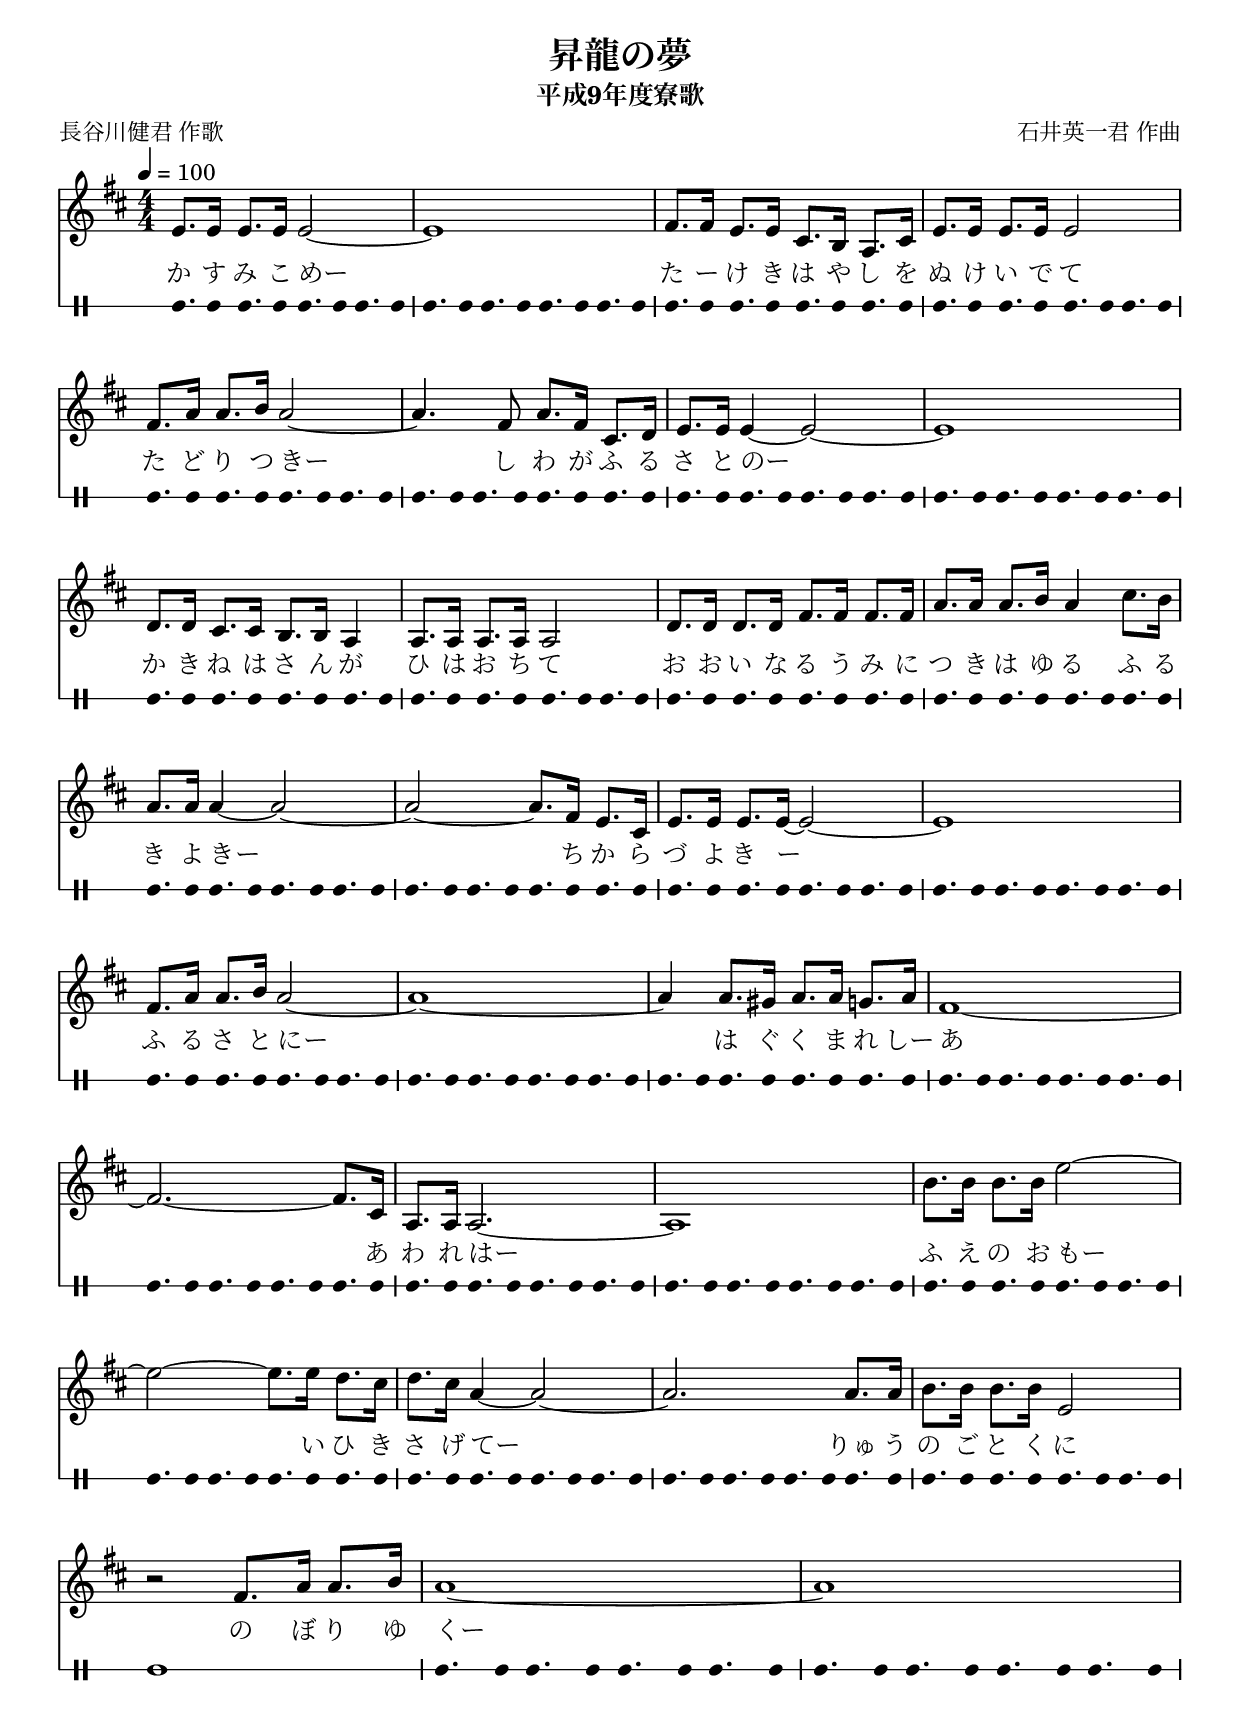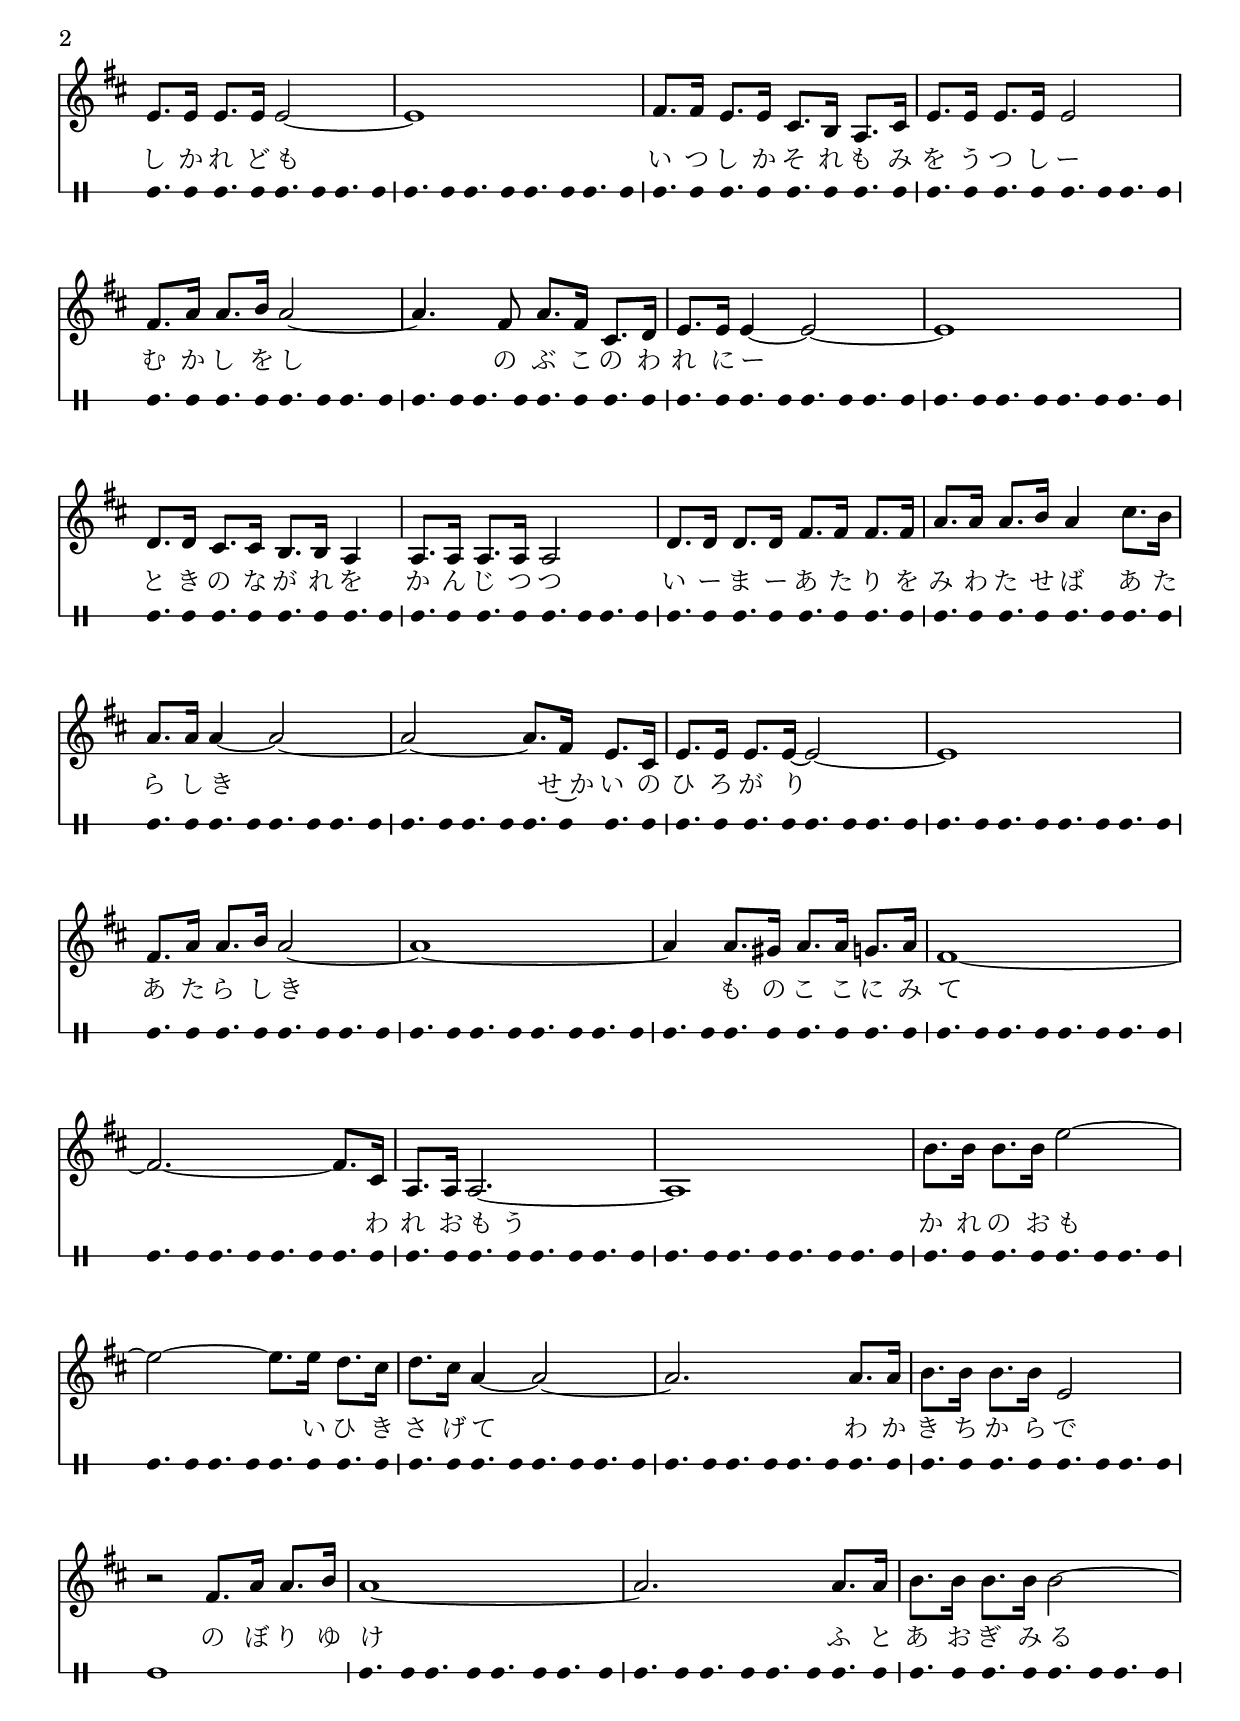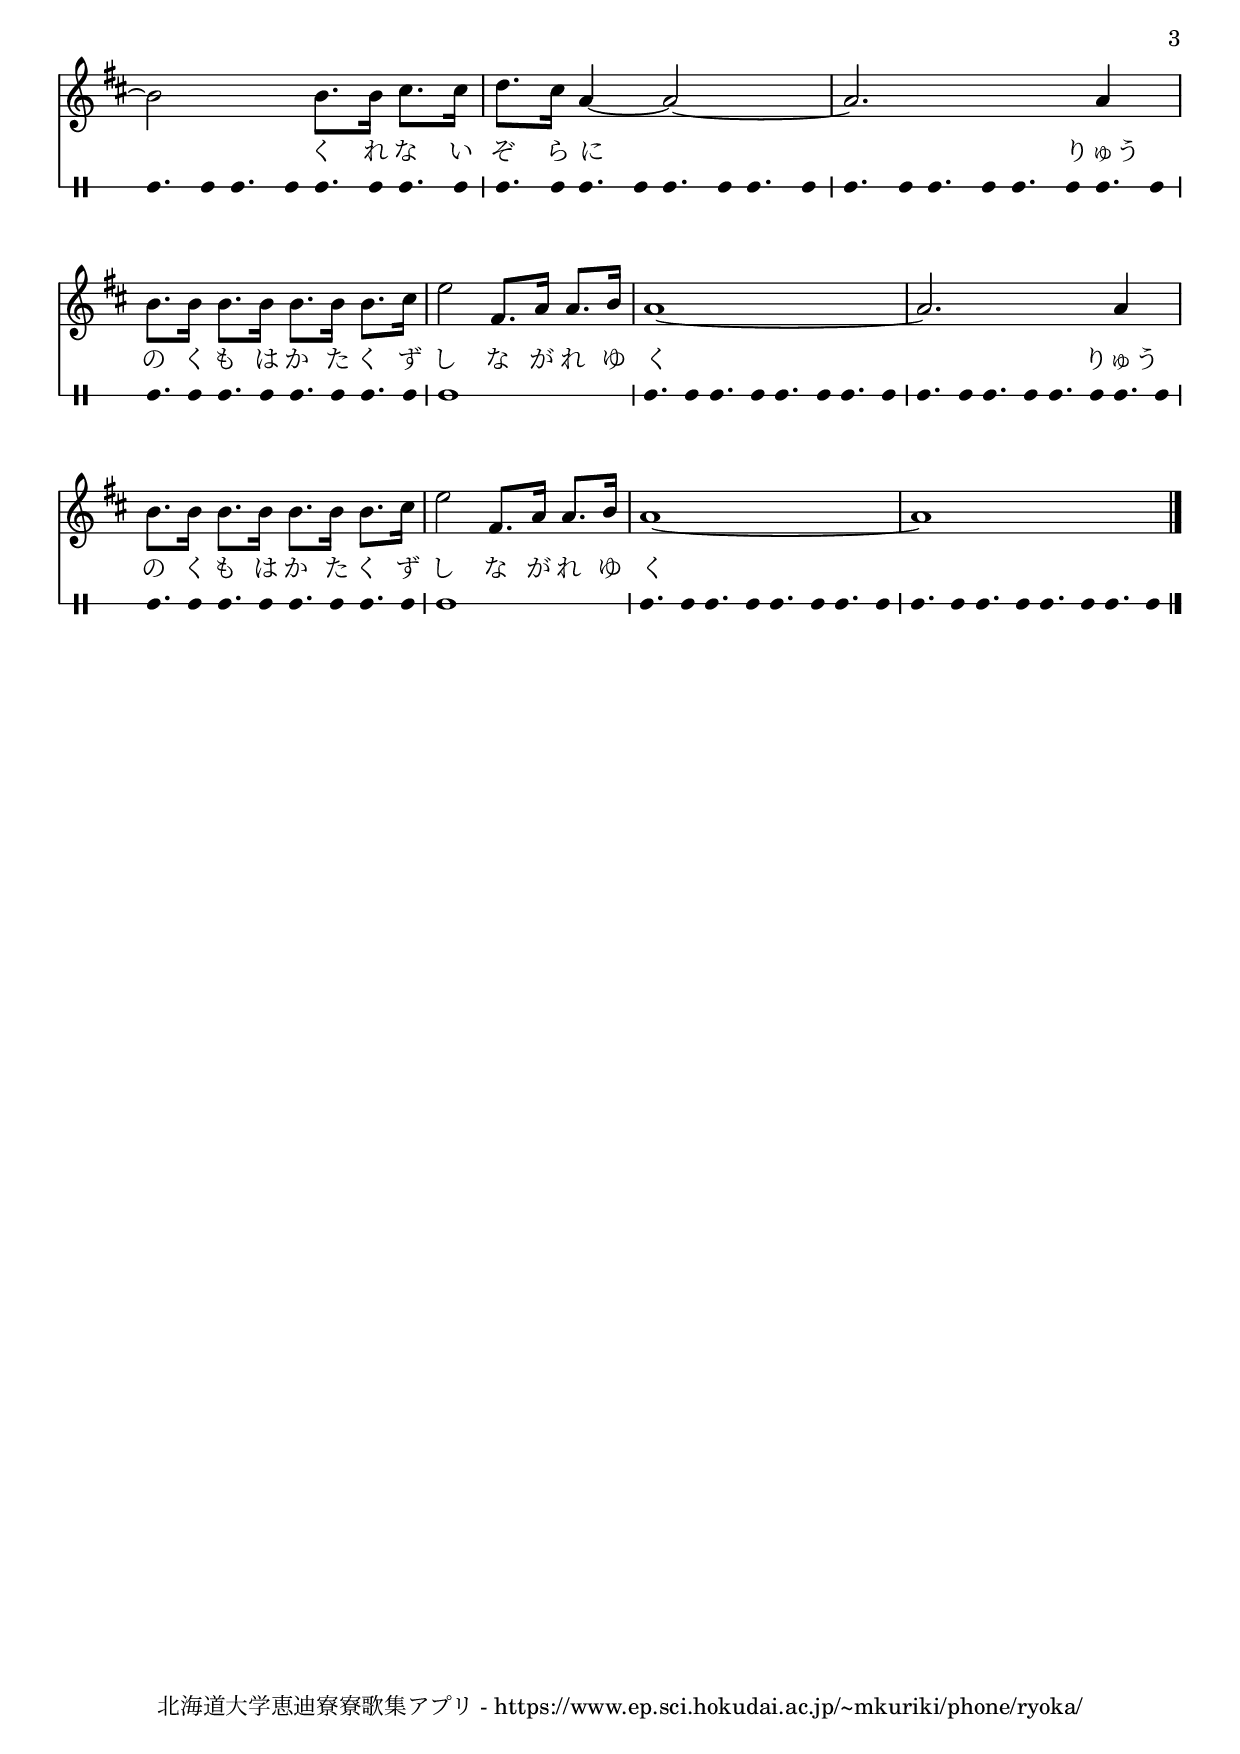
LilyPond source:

\version "2.18.2"

\paper {indent = 0}

\header {
  title = "昇龍の夢"
  subtitle = "平成9年度寮歌"
  composer = "石井英一君 作曲"
  poet = "長谷川健君 作歌"
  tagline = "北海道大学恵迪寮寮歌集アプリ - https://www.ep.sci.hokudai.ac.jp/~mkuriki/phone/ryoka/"
}


melody = \relative c'{
  \tempo 4 = 100
  \autoBeamOn
  \numericTimeSignature
  \override BreathingSign.text = \markup { \musicglyph #"scripts.upedaltoe" } % ブレスの記号指定
  \key d \major 
  \time 4/4 
  e8. e16 e8. e16 e2~ | 
  e1 | 
  fis8. fis16 e8. e16 cis8. b16 a8. cis16 | 
  e8. e16 e8. e16 e2 | \break
  fis8. a16 a8. b16 a2~ | 
  a4. fis8 a8. fis16 cis8. d16 | 
  e8. e16 e4~ e2~ | 
  e1 | \break
  d8. d16 cis8. cis16 b8.b16 a4 | 
  a8. a16 a8. a16 a2 | 
  d8. d16 d8. d16 fis8. fis16 fis8. fis16 | 
  a8. a16 a8. b16 a4 cis8. b16 | \break
  a8. a16 a4~ a2~ | 
  a2~ a8. fis16 e8. cis16 | 
  e8. e16 e8. e16~ e2~ | 
  e1 | \break
  fis8. a16 a8. b16a2~ | 
  a1~ | 
  a4 a8. gis16 a8. a16 g8. a16 | 
  fis1~ | \break
  fis2.~ fis8. cis16 | 
  a8. a16 a2.~ | 
  a1 | 
  b'8. b16 b8. b16 e2~ | \break
  e2~ e8. e16 d8. cis16 | 
  d8. cis16 a4~ a2~ | 
  a2. a8. a16 | 
  b8. b16 b8. b16 e,2 | \break
  r2 fis8. a16 a8. b16 | 
  a1~ | 
  a | \break
  %
  % ここから繰り返し
  %
  e8. e16 e8. e16 e2~ | 
  e1 | 
  fis8. fis16 e8. e16 cis8. b16 a8. cis16 | 
  e8. e16 e8. e16 e2 | \break
  fis8. a16 a8. b16 a2~ | 
  a4. fis8 a8. fis16 cis8. d16 | 
  e8. e16 e4~ e2~ | 
  e1 | \break
  d8. d16 cis8. cis16 b8.b16 a4 | 
  a8. a16 a8. a16 a2 | 
  d8. d16 d8. d16 fis8. fis16 fis8. fis16 | 
  a8. a16 a8. b16 a4 cis8. b16 | \break
  a8. a16 a4~ a2~ | 
  a2~ a8. fis16 e8. cis16 | 
  e8. e16 e8. e16~ e2~ | 
  e1 | \break
  fis8. a16 a8. b16a2~ | 
  a1~ | 
  a4 a8. gis16 a8. a16 g8. a16 | 
  fis1~ | \break
  fis2.~ fis8. cis16 | 
  a8. a16 a2.~ | 
  a1 | 
  b'8. b16 b8. b16 e2~ | \break
  e2~ e8. e16 d8. cis16 | 
  d8. cis16 a4~ a2~ | 
  a2. a8. a16 | 
  b8. b16 b8. b16 e,2 | \break
  r2 fis8. a16 a8. b16 | 
  a1~ | 
  a2. a8. a16 | 
  b8. b16 b8. b16 b2~ |
  b2 b8. b16 cis8. cis 16 | 
  d8. cis16 a4~ a2~ | 
  a2. a4 | \break
  b8. b16 b8. b16 b8. b16 b8. cis16 | 
  e2 fis,8. a16 a8. b16 | 
  a1~ | 
  a2. a4 | \break
  b8. b16 b8. b16 b8. b16 b8. cis16 | 
  e2 fis,8. a16 a8. b16 | 
  a1~ | 
  a
  \bar "|." | 
}

text = \lyricmode {
  か す み こ めー た ー け き は や し を ぬ け い で て 
  た ど り つ きー し わ が ふ る さ と のー
  か き ね は さ ん が ひ は お ち て 
  お お い な る う み に つ き は ゆ る 
  ふ る き よ きー ち か ら づ よ き ー 
  ふ る さ と にー は ぐ く ま れ しー
  あ あ わ れ はー ふ え の お もー い ひ き さ げ てー
  りゅ う の ご と く に の ぼ り ゆ くー
  し か れ ど も い つ し か そ れ も み を う つ し ー
  む か し を し の ぶ こ の わ れ に ー
  と き の な が れ を か ん じ つ つ
  い ー ま ー あ た り を み わ た せ ば あ た ら し き
  せ~か い の ひ ろ が り あ た ら し き
  も の こ こ に み て わ れ お も_う
  か れ の お も い ひ き さ げ て
  わ か き ち か ら で の ぼ り ゆ け
  ふ と あ お ぎ み る く れ な い ぞ ら に
  りゅう の く も は か た く ず し な が れ ゆ く
  りゅう の く も は か た く ず し な が れ ゆ く
}

harmony = \chordmode {
}

drum = \drummode{
  bd8. bd16 bd8. bd16 bd8. bd16 bd8. bd16 | 
  bd8. bd16 bd8. bd16 bd8. bd16 bd8. bd16 | 
  bd8. bd16 bd8. bd16 bd8. bd16 bd8. bd16 | 
  bd8. bd16 bd8. bd16 bd8. bd16 bd8. bd16 | 
  bd8. bd16 bd8. bd16 bd8. bd16 bd8. bd16 | 
  bd8. bd16 bd8. bd16 bd8. bd16 bd8. bd16 | 
  bd8. bd16 bd8. bd16 bd8. bd16 bd8. bd16 | 
  bd8. bd16 bd8. bd16 bd8. bd16 bd8. bd16 | 
  bd8. bd16 bd8. bd16 bd8. bd16 bd8. bd16 | 
  bd8. bd16 bd8. bd16 bd8. bd16 bd8. bd16 | 
  bd8. bd16 bd8. bd16 bd8. bd16 bd8. bd16 | 
  bd8. bd16 bd8. bd16 bd8. bd16 bd8. bd16 | 
  bd8. bd16 bd8. bd16 bd8. bd16 bd8. bd16 | 
  bd8. bd16 bd8. bd16 bd8. bd16 bd8. bd16 | 
  bd8. bd16 bd8. bd16 bd8. bd16 bd8. bd16 | 
  bd8. bd16 bd8. bd16 bd8. bd16 bd8. bd16 | 
  bd8. bd16 bd8. bd16 bd8. bd16 bd8. bd16 | 
  bd8. bd16 bd8. bd16 bd8. bd16 bd8. bd16 | 
  bd8. bd16 bd8. bd16 bd8. bd16 bd8. bd16 | 
  bd8. bd16 bd8. bd16 bd8. bd16 bd8. bd16 | 
  bd8. bd16 bd8. bd16 bd8. bd16 bd8. bd16 | 
  bd8. bd16 bd8. bd16 bd8. bd16 bd8. bd16 | 
  bd8. bd16 bd8. bd16 bd8. bd16 bd8. bd16 | 
  bd8. bd16 bd8. bd16 bd8. bd16 bd8. bd16 | 
  bd8. bd16 bd8. bd16 bd8. bd16 bd8. bd16 | 
  bd8. bd16 bd8. bd16 bd8. bd16 bd8. bd16 | 
  bd8. bd16 bd8. bd16 bd8. bd16 bd8. bd16 | 
  bd8. bd16 bd8. bd16 bd8. bd16 bd8. bd16 | 
  bd1 | 
  bd8. bd16 bd8. bd16 bd8. bd16 bd8. bd16 | 
  bd8. bd16 bd8. bd16 bd8. bd16 bd8. bd16 | 
  bd8. bd16 bd8. bd16 bd8. bd16 bd8. bd16 | 
  bd8. bd16 bd8. bd16 bd8. bd16 bd8. bd16 | 
  bd8. bd16 bd8. bd16 bd8. bd16 bd8. bd16 | 
  bd8. bd16 bd8. bd16 bd8. bd16 bd8. bd16 | 
  bd8. bd16 bd8. bd16 bd8. bd16 bd8. bd16 | 
  bd8. bd16 bd8. bd16 bd8. bd16 bd8. bd16 | 
  bd8. bd16 bd8. bd16 bd8. bd16 bd8. bd16 | 
  bd8. bd16 bd8. bd16 bd8. bd16 bd8. bd16 | 
  bd8. bd16 bd8. bd16 bd8. bd16 bd8. bd16 | 
  bd8. bd16 bd8. bd16 bd8. bd16 bd8. bd16 | 
  bd8. bd16 bd8. bd16 bd8. bd16 bd8. bd16 | 
  bd8. bd16 bd8. bd16 bd8. bd16 bd8. bd16 | 
  bd8. bd16 bd8. bd16 bd8. bd16 bd8. bd16 | 
  bd8. bd16 bd8. bd16 bd8. bd16 bd8. bd16 | 
  bd8. bd16 bd8. bd16 bd8. bd16 bd8. bd16 | 
  bd8. bd16 bd8. bd16 bd8. bd16 bd8. bd16 | 
  bd8. bd16 bd8. bd16 bd8. bd16 bd8. bd16 | 
  bd8. bd16 bd8. bd16 bd8. bd16 bd8. bd16 | 
  bd8. bd16 bd8. bd16 bd8. bd16 bd8. bd16 | 
  bd8. bd16 bd8. bd16 bd8. bd16 bd8. bd16 | 
  bd8. bd16 bd8. bd16 bd8. bd16 bd8. bd16 | 
  bd8. bd16 bd8. bd16 bd8. bd16 bd8. bd16 | 
  bd8. bd16 bd8. bd16 bd8. bd16 bd8. bd16 | 
  bd8. bd16 bd8. bd16 bd8. bd16 bd8. bd16 | 
  bd8. bd16 bd8. bd16 bd8. bd16 bd8. bd16 | 
  bd8. bd16 bd8. bd16 bd8. bd16 bd8. bd16 | 
  bd8. bd16 bd8. bd16 bd8. bd16 bd8. bd16 | 
  bd8. bd16 bd8. bd16 bd8. bd16 bd8. bd16 | 
  bd1 | 
  bd8. bd16 bd8. bd16 bd8. bd16 bd8. bd16 | 
  bd8. bd16 bd8. bd16 bd8. bd16 bd8. bd16 | 
  bd8. bd16 bd8. bd16 bd8. bd16 bd8. bd16 | 
  bd8. bd16 bd8. bd16 bd8. bd16 bd8. bd16 | 
  bd8. bd16 bd8. bd16 bd8. bd16 bd8. bd16 | 
  bd8. bd16 bd8. bd16 bd8. bd16 bd8. bd16 | 
  bd8. bd16 bd8. bd16 bd8. bd16 bd8. bd16 | 
  bd1 | 
  bd8. bd16 bd8. bd16 bd8. bd16 bd8. bd16 | 
  bd8. bd16 bd8. bd16 bd8. bd16 bd8. bd16 | 
  bd8. bd16 bd8. bd16 bd8. bd16 bd8. bd16 | 
  bd1 | 
  bd8. bd16 bd8. bd16 bd8. bd16 bd8. bd16 | 
  bd8. bd16 bd8. bd16 bd8. bd16 bd8. bd16 | 
}


\score {
  <<
    % ギターコード
    %{
    \new ChordNames \with {midiInstrument = #"acoustic guitar (nylon)"}{
      \set chordChanges = ##t
      \harmony
    }
    %}
    
    % メロディーライン
    \new Voice = "one"{\melody}
    % 歌詞
    \new Lyrics \lyricsto "one" \text
    % 太鼓
     \new DrumStaff \with{
      \remove "Time_signature_engraver"
      drumStyleTable = #percussion-style
      \override StaffSymbol.line-count = #1
      \hide Stem
    }
    \drum
  >>
  
\midi {}
\layout {
  \context {
    \Score
    \remove "Bar_number_engraver"
  }
}

}
